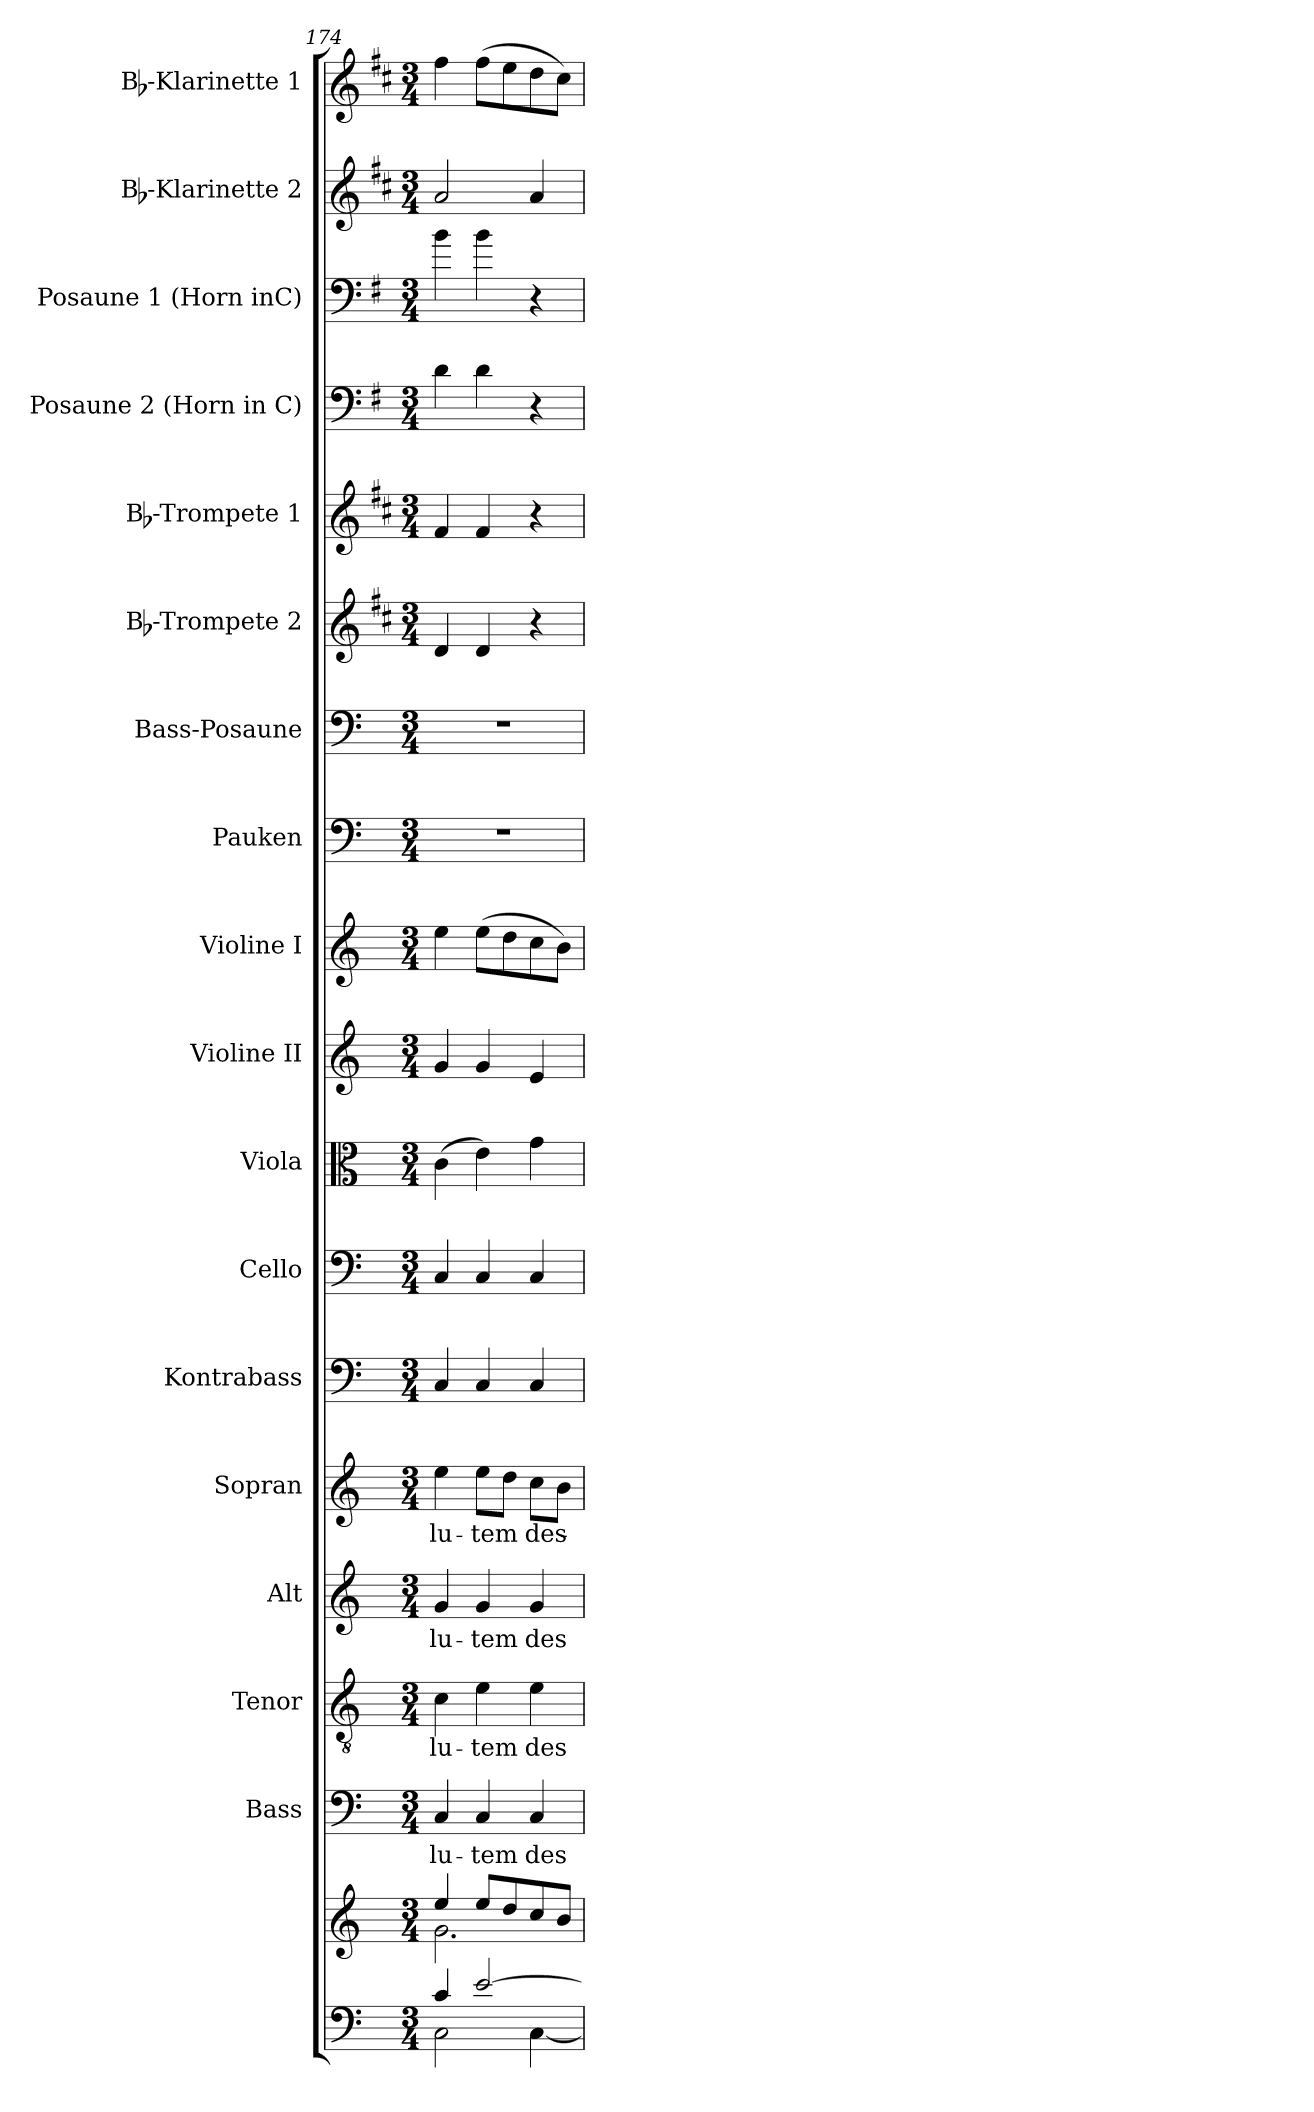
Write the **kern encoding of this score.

**kern	**kern	**kern	**text	**kern	**text	**kern	**text	**kern	**text	**kern	**kern	**kern	**kern	**kern	**kern	**kern	**kern	**kern	**kern	**kern	**kern	**kern
*part18	*part18	*part17	*part17	*part16	*part16	*part15	*part15	*part14	*part14	*part13	*part12	*part11	*part10	*part9	*part8	*part7	*part6	*part5	*part4	*part3	*part2	*part1
*staff19	*staff18	*staff17	*staff17	*staff16	*staff16	*staff15	*staff15	*staff14	*staff14	*staff13	*staff12	*staff11	*staff10	*staff9	*staff8	*staff7	*staff6	*staff5	*staff4	*staff3	*staff2	*staff1
*	*	*I"Bass	*	*I"Tenor	*	*I"Alt	*	*I"Sopran	*	*I"Kontrabass	*I"Cello	*I"Viola	*I"Violine II	*I"Violine I	*I"Pauken	*I"Bass-Posaune	*I"Bb-Trompete 2	*I"Bb-Trompete 1	*I"Posaune 2 (Horn in C)	*I"Posaune 1 (Horn inC)	*I"Bb-Klarinette 2	*I"Bb-Klarinette 1
*	*	*I'B.	*	*I'T.	*	*I'A.	*	*I'S.	*	*I'Kb.	*	*I'Vla.	*I'Vl. II	*I'Vl. I	*I'Pk.	*I'B-Pos.	*I'Bb Trp. 2	*I'Bb Trp. 1	*I'Pos. 2	*I'Pos. 1	*I'Bb Kl. 2	*I'Bb Kl. 1
*clefF4	*clefG2	*clefF4	*	*clefGv2	*	*clefG2	*	*clefG2	*	*clefF4	*clefF4	*clefC3	*clefG2	*clefG2	*clefF4	*clefF4	*clefG2	*clefG2	*clefF4	*clefF4	*clefG2	*clefG2
*	*	*	*	*	*	*	*	*	*	*ITrd7c12	*	*	*	*	*	*	*ITrd1c2	*ITrd1c2	*ITrd4c7	*ITrd4c7	*ITrd1c2	*ITrd1c2
*k[]	*k[]	*k[]	*	*k[]	*	*k[]	*	*k[]	*	*k[]	*k[]	*k[]	*k[]	*k[]	*k[]	*k[]	*k[]	*k[]	*k[]	*k[]	*k[]	*k[]
*C:	*C:	*C:	*	*C:	*	*C:	*	*C:	*	*C:	*C:	*C:	*C:	*C:	*C:	*C:	*C:	*C:	*C:	*C:	*C:	*C:
*M3/4	*M3/4	*M3/4	*	*M3/4	*	*M3/4	*	*M3/4	*	*M3/4	*M3/4	*M3/4	*M3/4	*M3/4	*M3/4	*M3/4	*M3/4	*M3/4	*M3/4	*M3/4	*M3/4	*M3/4
=174	=174	=174	=174	=174	=174	=174	=174	=174	=174	=174	=174	=174	=174	=174	=174	=174	=174	=174	=174	=174	=174	=174
*^	*^	*	*	*	*	*	*	*	*	*	*	*	*	*	*	*	*	*	*	*	*	*
!	!	!	!	!	!LO:LY:b	!	!LO:LY:b	!	!LO:LY:b	!	!LO:LY:b	!	!	!	!	!	!	!	!	!	!	!	!	!
4c/	2C\	4ee/	2.g\	4C/	-lu-	4c\	-lu-	4g/	-lu-	4ee\	-lu-	4CC/	4C/	(>4c\	4g/	4ee\	2.r	2.r	4c/	4e/	4G\	4e\	2g/	4ee\
!	!	!	!	!	!LO:LY:b	!	!LO:LY:b	!	!LO:LY:b	!	!LO:LY:b	!	!	!	!	!	!	!	!	!	!	!	!	!
[>2e/	.	8ee/L	.	4C/	-tem	4e\	-tem	4g/	-tem	8ee\L	-tem	4CC/	4C/	4e\)	4g/	(>8ee\L	.	.	4c/	4e/	4G\	4e\	.	(>8ee\L
.	.	8dd/	.	.	.	.	.	.	.	8dd\J	.	.	.	.	.	8dd\	.	.	.	.	.	.	.	8dd\
!	!	!	!	!	!LO:LY:b	!	!LO:LY:b	!	!LO:LY:b	!	!LO:LY:b	!	!	!	!	!	!	!	!	!	!	!	!	!
.	[<4C\	8cc/	.	4C/	des-	4e\	des-	4g/	des-	8cc\L	des-	4CC/	4C/	4g\	4e/	8cc\	.	.	4r	4r	4r	4r	4g/	8cc\
.	.	8b/J	.	.	.	.	.	.	.	8b\J	.	.	.	.	.	8b\J)	.	.	.	.	.	.	.	8b\J)
*v	*v	*	*	*	*	*	*	*	*	*	*	*	*	*	*	*	*	*	*	*	*	*	*	*
*	*v	*v	*	*	*	*	*	*	*	*	*	*	*	*	*	*	*	*	*	*	*	*	*
=	=	=	=	=	=	=	=	=	=	=	=	=	=	=	=	=	=	=	=	=	=	=
*-	*-	*-	*-	*-	*-	*-	*-	*-	*-	*-	*-	*-	*-	*-	*-	*-	*-	*-	*-	*-	*-	*-
